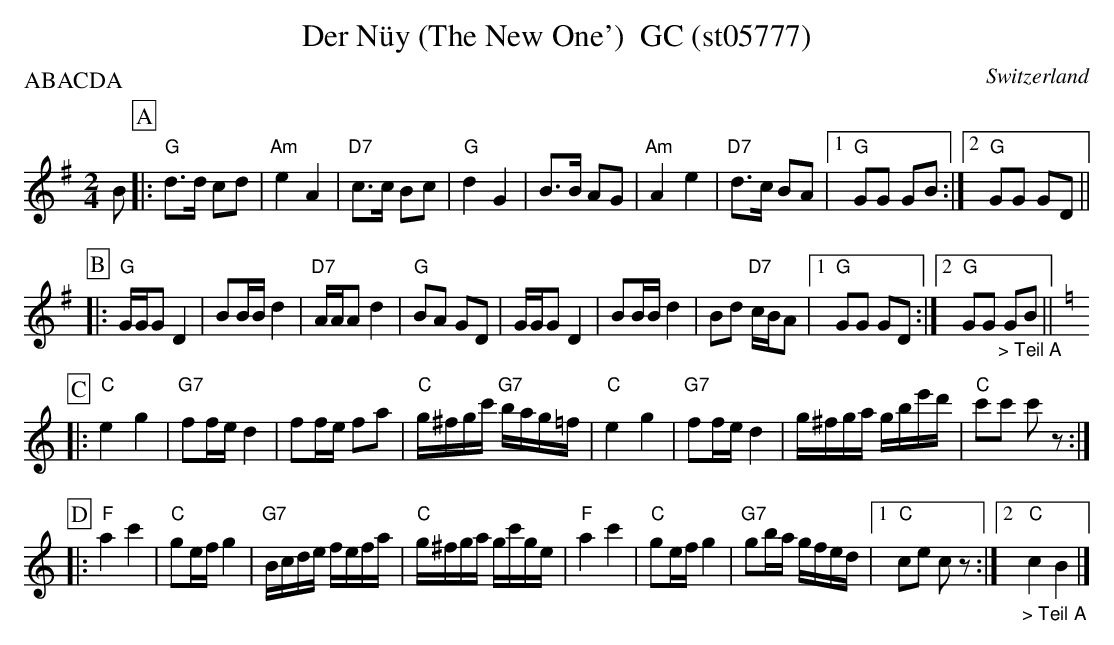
X:1
T: Der Nüy (The New One')  GC (st05777)
O:Switzerland
M:2/4
L:1/8
P:ABACDA
K:G major
B [P:A] |: "G"d>d cd | "Am"e2A2 | "D7"c>c Bc | "G"d2G2 | B>B AG | "Am"A2e2 | "D7"d>c BA |1 "G"GG GB :|2 "G"GG GD ||
[P:B] |: "G"G/G/G D2 | BB/B/ d2 | "D7"A/A/A d2 | "G"BA GD | G/G/G D2 | BB/B/ d2 | Bd "D7"c/B/A |1 "G"GG GD :|2 "G"GG"_> Teil A" GB ||
K:C
[P:C] |: "C"e2g2 | "G7"ff/e/ d2 | ff/e/ fa | [L:1/16]  "C"g^fgc' "G7"bag=f | "C"e4g4 | "G7"f2fe d4 | g^fga gbe'd' | "C"c'2c'2 c'2z2 :|
[P:D] |: "F"a4c'4 | "C"g2ef g4 | "G7"Bcde fefa | "C"g^fga gc'ge | "F"a4c'4 | "C"g2ef g4 | "G7"g2ba gfed |1 "C"c2e2 c2z2 :|2 "_> Teil A""C"c4B4 |]
